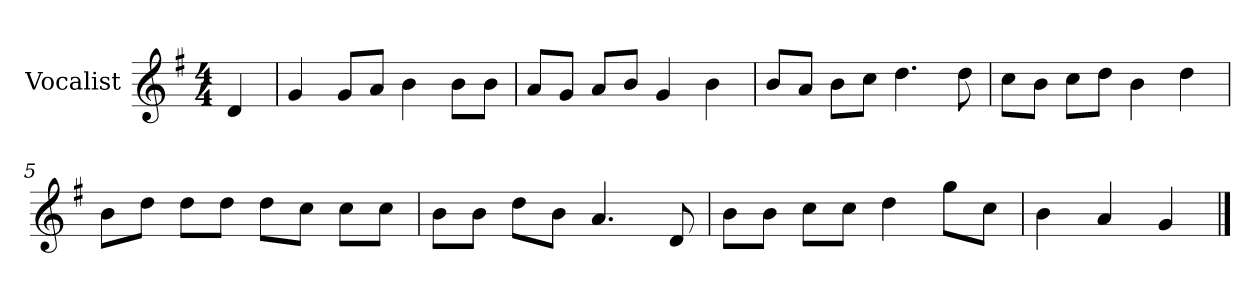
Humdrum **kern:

**kern
*part1
*staff1
*I"Vocalist
*k[f#]
*G:
*M4/4
=
4d
=1
4g
8gL
8aJ
4b
8bL
8bJ
=2
8aL
8gJ
8aL
8bJ
4g
4b
=3
8bL
8aJ
8bL
8ccJ
4.dd
8dd
=4
8ccL
8bJ
8ccL
8ddJ
4b
4dd
=5
8bL
8ddJ
8ddL
8ddJ
8ddL
8ccJ
8ccL
8ccJ
=6
8bL
8bJ
8ddL
8bJ
4.a
8d
=7
8bL
8bJ
8ccL
8ccJ
4dd
8ggL
8ccJ
=8
4b
4a
4g
==
*-
